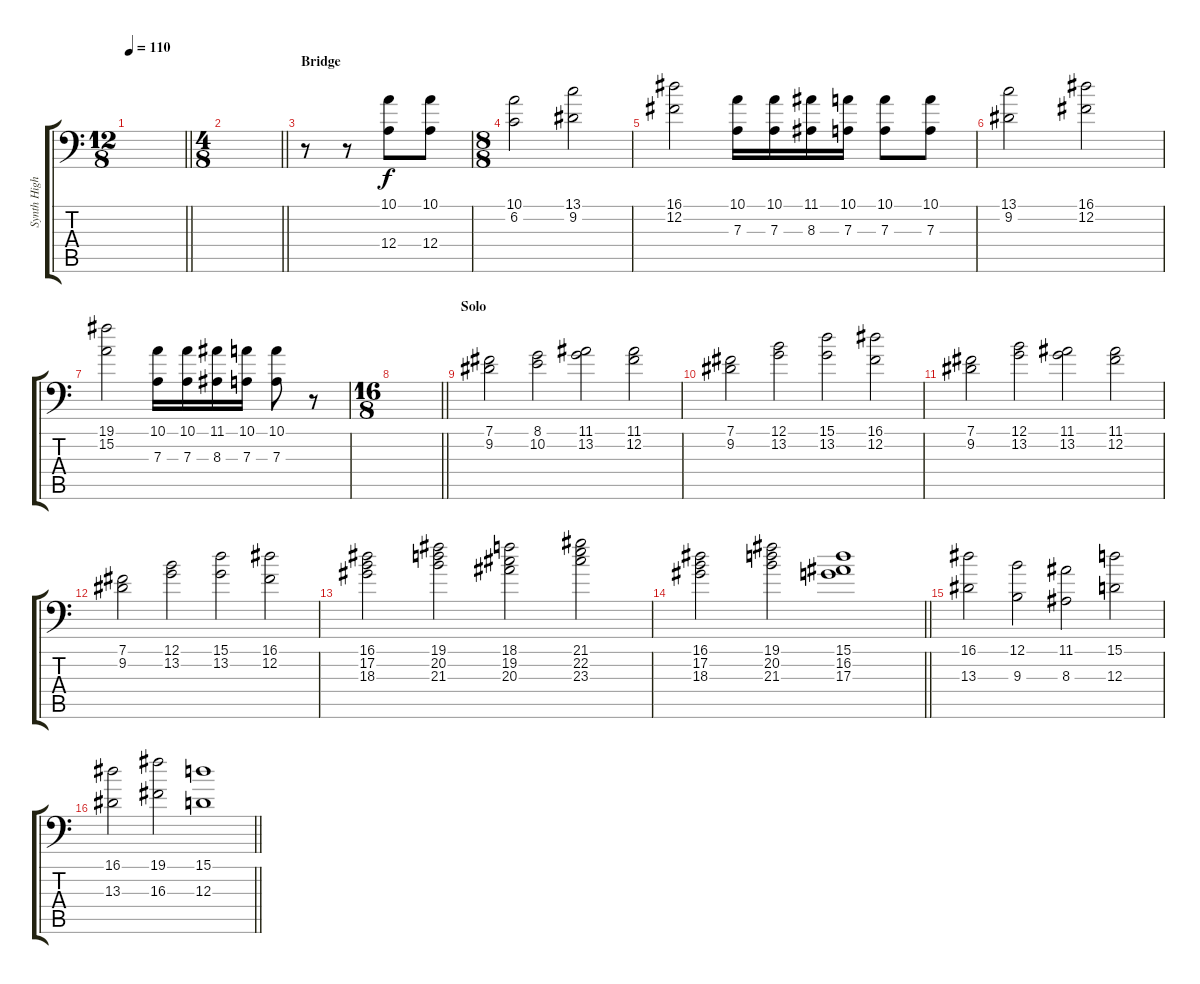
\track ("Synth High" "Synth High") {instrument stringensemble1}
\staff {score tabs}
\tuning (B3 Gb3 D3 A2 E2 A1) {hide}
\ts (12 8)
\tempo 110
\clef f4
\barLineRight lightlight
\ks c
|
\ts (4 8)
\barLineRight lightlight
|
\section ("" "Bridge")
r.8 r.8 (10.1 12.4).8 (10.1 12.4).8 |
\ts (8 8)
(10.1 6.2).2 (13.1 9.2).2 |
(16.1 12.2).2 (10.1 7.3).16 (10.1 7.3).16 (11.1 8.3).16 (10.1 7.3).16 (10.1 7.3).8 (10.1 7.3).8 |
(13.1 9.2).2 (16.1 12.2).2 |
(19.1 15.2).2 (10.1 7.3).16 (10.1 7.3).16 (11.1 8.3).16 (10.1 7.3).16 (10.1 7.3).8 r.8 |
\ts (16 8)
\barLineRight lightlight
|
\section ("" "Solo")
(7.1 9.2).2 (8.1 10.2).2 (11.1 13.2).2 (11.1 12.2).2 |
(7.1 9.2).2 (12.1 13.2).2 (15.1 13.2).2 (16.1 12.2).2 |
(7.1 9.2).2 (12.1 13.2).2 (11.1 13.2).2 (11.1 12.2).2 |
(7.1 9.2).2 (12.1 13.2).2 (15.1 13.2).2 (16.1 12.2).2 |
(16.1 17.2 18.3).2 (19.1 20.2 21.3).2 (18.1 19.2 20.3).2 (21.1 22.2 23.3).2 |
\barLineRight lightlight
(16.1 17.2 18.3).2 (19.1 20.2 21.3).2 (15.1 16.2 17.3).1 |
(16.1 13.3).2 (12.1 9.3).2 (11.1 8.3).2 (15.1 12.3).2 |
\barLineRight lightlight
(16.1 13.3).2 (19.1 16.3).2 (15.1 12.3).1
